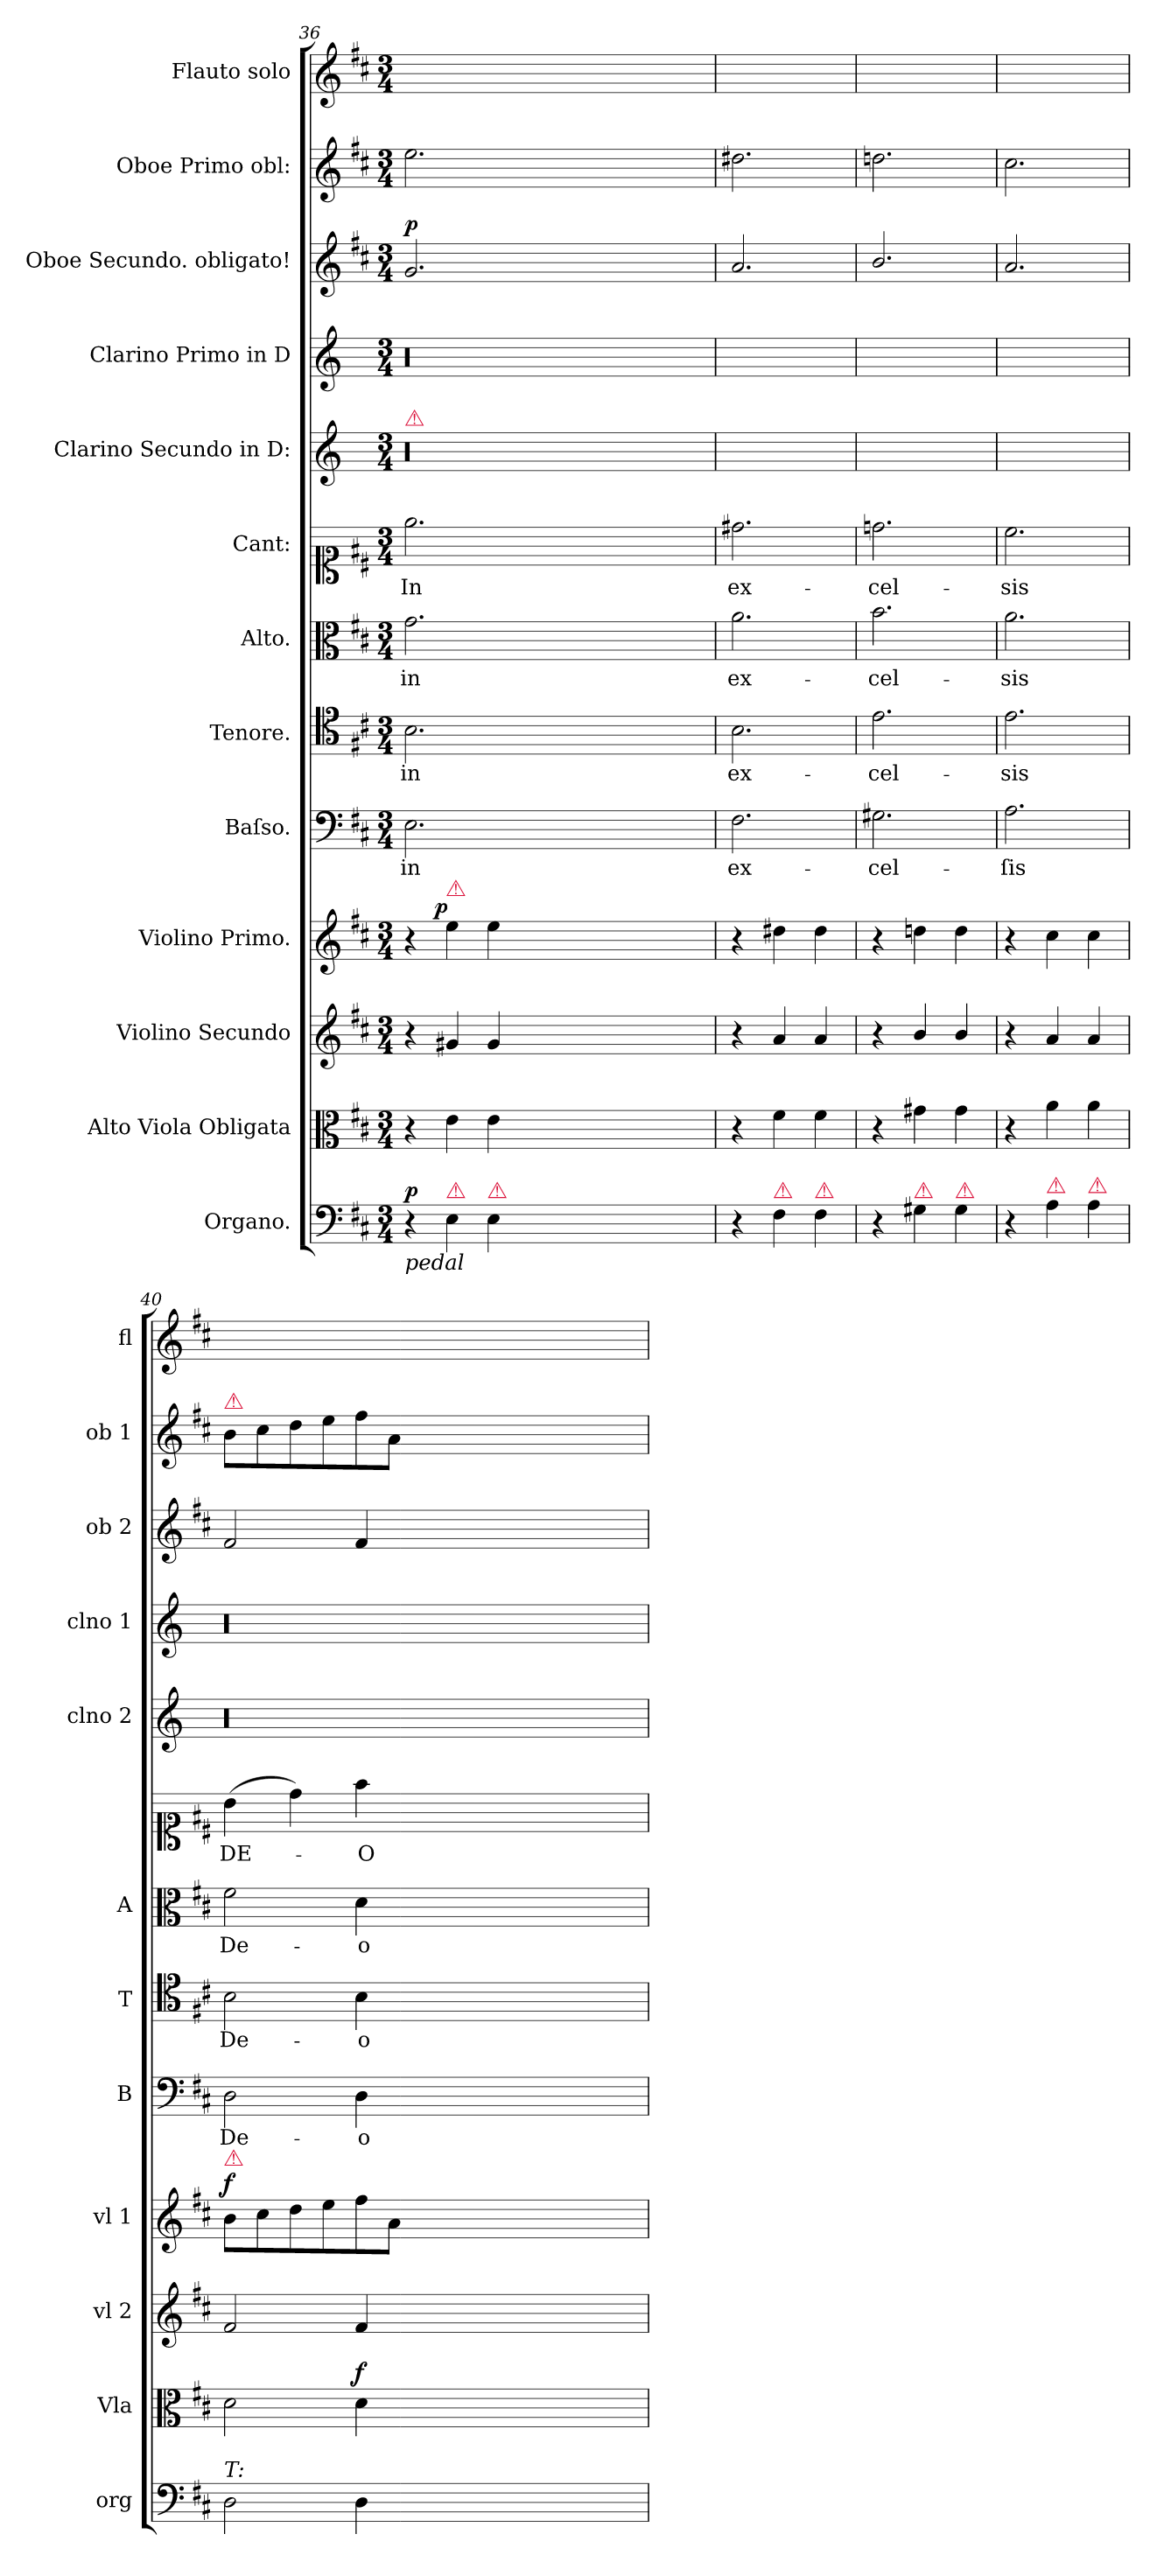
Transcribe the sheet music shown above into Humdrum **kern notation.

**kern	**dynam	**kern	**dynam	**kern	**dynam	**kern	**dynam	**kern	**text	**kern	**text	**kern	**text	**kern	**text	**kern	**kern	**kern	**dynam	**kern	**dynam	**kern
*part13	*part13	*part12	*part12	*part11	*part11	*part10	*part10	*part9	*part9	*part8	*part8	*part7	*part7	*part6	*part6	*part5	*part4	*part3	*part3	*part2	*part2	*part1
*staff13	*staff13	*staff12	*staff12	*staff11	*staff11	*staff10	*staff10	*staff9	*staff9	*staff8	*staff8	*staff7	*staff7	*staff6	*staff6	*staff5	*staff4	*staff3	*staff3	*staff2	*staff2	*staff1
*I"Organo.	*	*I"Alto Viola Obligata	*	*I"Violino Secundo	*	*I"Violino Primo.	*	*I"Baſso.	*	*I"Tenore.	*	*I"Alto.	*	*I"Cant:	*	*I"Clarino Secundo in D:	*I"Clarino Primo in D	*I"Oboe Secundo. obligato!	*	*I"Oboe Primo obl:	*	*I"Flauto solo
*I'org	*	*I'Vla	*	*I'vl 2	*	*I'vl 1	*	*I'B	*	*I'T	*	*I'A	*	*	*	*I'clno 2	*I'clno 1	*I'ob 2	*	*I'ob 1	*	*I'fl
*clefF4	*	*clefC3	*	*clefG2	*	*clefG2	*	*clefF4	*	*clefC4	*	*clefC3	*	*clefC1	*	*clefG2	*clefG2	*clefG2	*	*clefG2	*	*clefG2
*	*	*	*	*	*	*	*	*	*	*	*	*	*	*	*	*ITrd-1c-2	*ITrd-1c-2	*	*	*	*	*
*k[f#c#]	*	*k[f#c#]	*	*k[f#c#]	*	*k[f#c#]	*	*k[f#c#]	*	*k[f#c#]	*	*k[f#c#]	*	*k[f#c#]	*	*k[f#c#]	*k[f#c#]	*k[f#c#]	*	*k[f#c#]	*	*k[f#c#]
*D:	*	*D:	*	*D:	*	*D:	*	*D:	*	*D:	*	*D:	*	*D:	*	*	*	*D:	*	*D:	*	*D:
*M3/4	*	*M3/4	*	*M3/4	*	*M3/4	*	*M3/4	*	*M3/4	*	*M3/4	*	*M3/4	*	*M3/4	*M3/4	*M3/4	*	*M3/4	*	*M3/4
=36	=36	=36	=36	=36	=36	=36	=36	=36	=36	=36	=36	=36	=36	=36	=36	=36	=36	=36	=36	=36	=36	=36
!	!	!	!	!	!	!	!	!	!	!	!	!	!	!	!	!LO:TX:a:color=crimson:t=⚠	!	!	!	!	!	!
!LO:TX:b:i:t=pedal	!	!	!	!	!	!	!	!	!	!	!	!	!	!	!	!	!	!	!	!	!	!
!	!LO:DY:a	!	!	!	!LO:DY:a	!	!	!	!	!	!	!	!	!	!	!LO:N:vis=00	!LO:N:vis=00	!	!LO:DY:a	!	!LO:DY:a	!
4r	p	4r	.	4r	pia&colon;	4r	.	2.E\	in	2.B\	in	2.g\	in	2.ee\	In	0.r	0.r	2.g/	p	2.ee\	p&colon;	2.ryy
!	!	!	!	!	!	!LO:TX:a:color=crimson:t=⚠	!	!	!	!	!	!	!	!	!	!	!	!	!	!	!	!
!LO:TX:a:color=crimson:t=⚠	!	!	!	!	!	!	!	!	!	!	!	!	!	!	!	!	!	!	!	!	!	!
!	!	!	!	!	!	!	!LO:DY:a:rj	!	!	!	!	!	!	!	!	!	!	!	!	!	!	!
4E\	.	4e\	.	4g#X/	.	4ee\	p	.	.	.	.	.	.	.	.	.	.	.	.	.	.	.
!LO:TX:a:color=crimson:t=⚠	!	!	!	!	!	!	!	!	!	!	!	!	!	!	!	!	!	!	!	!	!	!
4E\	.	4e\	.	4g#/	.	4ee\	.	.	.	.	.	.	.	.	.	.	.	.	.	.	.	.
0ryy	.	0ryy	.	0ryy	.	0ryy	.	0ryy	.	0ryy	.	0ryy	.	0ryy	.	.	.	0ryy	.	0ryy	.	0ryy
4ryy	.	4ryy	.	4ryy	.	4ryy	.	4ryy	.	4ryy	.	4ryy	.	4ryy	.	.	.	4ryy	.	4ryy	.	4ryy
=37	=37	=37	=37	=37	=37	=37	=37	=37	=37	=37	=37	=37	=37	=37	=37	=37	=37	=37	=37	=37	=37	=37
4r	.	4r	.	4r	.	4r	.	2.F#\	ex-	2.B\	ex-	2.a\	ex-	2.dd#X\	ex-	2.ryy	2.ryy	2.a/	.	2.dd#X\	.	2.ryy
!LO:TX:a:color=crimson:t=⚠	!	!	!	!	!	!	!	!	!	!	!	!	!	!	!	!	!	!	!	!	!	!
4F#\	.	4f#\	.	4a/	.	4dd#X\	.	.	.	.	.	.	.	.	.	.	.	.	.	.	.	.
!LO:TX:a:color=crimson:t=⚠	!	!	!	!	!	!	!	!	!	!	!	!	!	!	!	!	!	!	!	!	!	!
4F#\	.	4f#\	.	4a/	.	4dd#\	.	.	.	.	.	.	.	.	.	.	.	.	.	.	.	.
=38	=38	=38	=38	=38	=38	=38	=38	=38	=38	=38	=38	=38	=38	=38	=38	=38	=38	=38	=38	=38	=38	=38
4r	.	4r	.	4r	.	4r	.	2.G#X\	-cel-	2.e\	-cel-	2.b\	-cel-	2.ddn\	-cel-	2.ryy	2.ryy	2.b/	.	2.ddn\	.	2.ryy
!LO:TX:a:color=crimson:t=⚠	!	!	!	!	!	!	!	!	!	!	!	!	!	!	!	!	!	!	!	!	!	!
4G#X\	.	4g#X\	.	4b/	.	4ddn\	.	.	.	.	.	.	.	.	.	.	.	.	.	.	.	.
!LO:TX:a:color=crimson:t=⚠	!	!	!	!	!	!	!	!	!	!	!	!	!	!	!	!	!	!	!	!	!	!
4G#\	.	4g#\	.	4b/	.	4dd\	.	.	.	.	.	.	.	.	.	.	.	.	.	.	.	.
=39	=39	=39	=39	=39	=39	=39	=39	=39	=39	=39	=39	=39	=39	=39	=39	=39	=39	=39	=39	=39	=39	=39
4r	.	4r	.	4r	.	4r	.	2.A\	-ſis	2.e\	-sis	2.a\	-sis	2.cc#\	-sis	2.ryy	2.ryy	2.a/	.	2.cc#\	.	2.ryy
!LO:TX:a:color=crimson:t=⚠	!	!	!	!	!	!	!	!	!	!	!	!	!	!	!	!	!	!	!	!	!	!
4A\	.	4a\	.	4a/	.	4cc#\	.	.	.	.	.	.	.	.	.	.	.	.	.	.	.	.
!LO:TX:a:color=crimson:t=⚠	!	!	!	!	!	!	!	!	!	!	!	!	!	!	!	!	!	!	!	!	!	!
4A\	.	4a\	.	4a/	.	4cc#\	.	.	.	.	.	.	.	.	.	.	.	.	.	.	.	.
=40	=40	=40	=40	=40	=40	=40	=40	=40	=40	=40	=40	=40	=40	=40	=40	=40	=40	=40	=40	=40	=40	=40
!	!	!	!	!	!	!	!	!	!	!	!	!	!	!	!	!	!	!	!	!LO:TX:a:color=crimson:t=⚠	!	!
!	!	!	!	!	!	!LO:TX:a:color=crimson:t=⚠	!	!	!	!	!	!	!	!	!	!	!	!	!	!	!	!
!LO:TX:a:i:t=T&colon;	!	!	!	!	!	!	!	!	!	!	!	!	!	!	!	!	!	!	!	!	!	!
!	!	!	!	!	!LO:DY:a	!	!LO:DY:a	!	!	!	!	!	!	!	!	!LO:N:vis=00	!LO:N:vis=00	!	!	!	!	!
2D\	.	2d\	.	2f#/	for	8b\L	f	2D\	De-	2B\	De-	2f#\	De-	(>4b\	DE-	0.r	0.r	2f#/	.	8b\L	.	2.ryy
.	.	.	.	.	.	8cc#\	.	.	.	.	.	.	.	.	.	.	.	.	.	8cc#\	.	.
.	.	.	.	.	.	8dd\	.	.	.	.	.	.	.	4dd\)	.	.	.	.	.	8dd\	.	.
.	.	.	.	.	.	8ee\	.	.	.	.	.	.	.	.	.	.	.	.	.	8ee\	.	.
!	!	!	!LO:DY:a	!	!	!	!	!	!	!	!	!	!	!	!	!	!	!	!	!	!	!
4D\	.	4d\	f	4f#/	.	8ff#\	.	4D\	-o	4B\	-o	4d\	-o	4ff#\	-O	.	.	4f#/	.	8ff#\	.	.
.	.	.	.	.	.	8a/J	.	.	.	.	.	.	.	.	.	.	.	.	.	8a/J	.	.
0ryy	.	0ryy	.	0ryy	.	0ryy	.	0ryy	.	0ryy	.	0ryy	.	0ryy	.	.	.	0ryy	.	0ryy	.	0ryy
4ryy	.	4ryy	.	4ryy	.	4ryy	.	4ryy	.	4ryy	.	4ryy	.	4ryy	.	.	.	4ryy	.	4ryy	.	4ryy
=	=	=	=	=	=	=	=	=	=	=	=	=	=	=	=	=	=	=	=	=	=	=
*-	*-	*-	*-	*-	*-	*-	*-	*-	*-	*-	*-	*-	*-	*-	*-	*-	*-	*-	*-	*-	*-	*-
